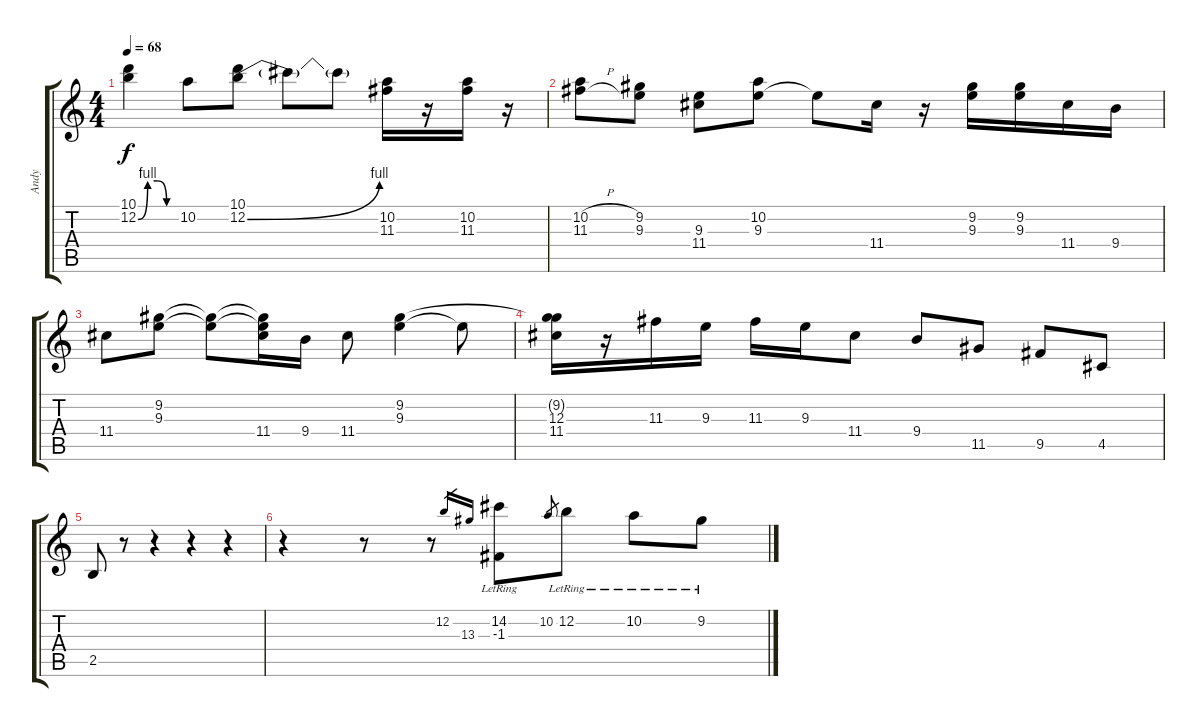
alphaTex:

\track ("Andy" "Andy") {instrument electricguitarclean}
\staff {score tabs}
\tuning (E4 B3 G3 D3 A2 E2) {hide}
\ts (4 4)
\tempo 68
\clef g2
\ks c
(10.1 12.2{be (custom 0 0 15 4 30 4 45 0 60 0)}).4{dy f} 10.2.8 (10.1 12.2{be (bend 0 0 60 4)}).8 12.2{t}.8 12.2{t}.8 (10.2 11.3).16 r.16 (10.2 11.3).16 r.16 |
(10.2{h} 11.3{h}).8 (9.2 9.3).8 (9.3 11.4).8 (10.2 9.3).8 9.3{t}.8 11.4.16 r.16 (9.2 9.3).16 (9.2 9.3).16 11.4.16 9.4.16 |
11.4.8 (9.2 9.3).8 (9.2{t} 9.3{t}).8 (9.2{t} 9.3{t} 11.4).16 9.4.16 11.4.8 (9.2 9.3).4 9.3{t}.8 |
(9.2{t} 12.3 11.4).16 r.16 11.3.16 9.3.16 11.3.16 9.3.16 11.4.8 9.4.8 11.5.8 9.5.8 4.5.8 |
2.5.8 r.8 r.4 r.4 r.4 |
r.4 r.8 r.8 12.2.16{gr} 13.3.16{gr} (14.2{lr} -1.3).8 10.2.8{gr} 12.2{lr}.8 10.2{lr}.8 9.2{lr}.8
